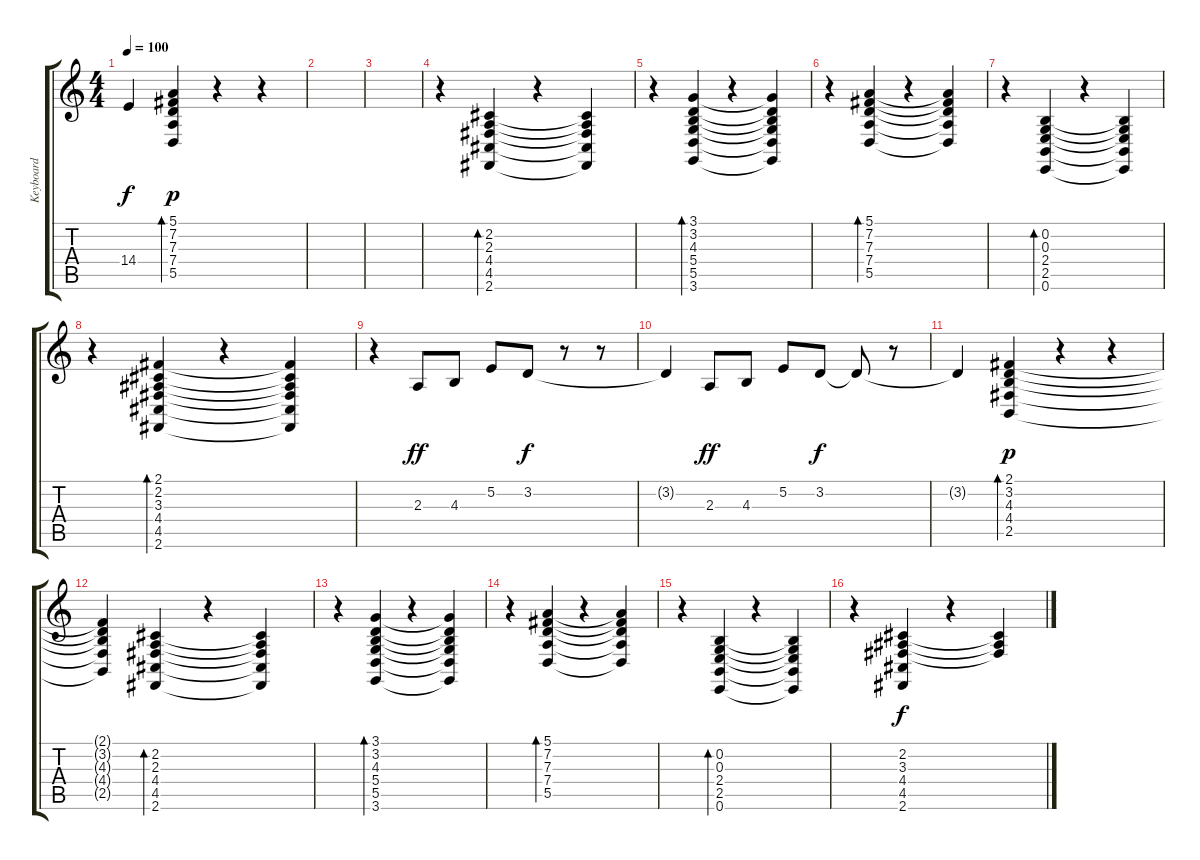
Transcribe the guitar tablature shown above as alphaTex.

\track ("Keyboard " "Keyboard ") {instrument electricgrandpiano}
\staff {score tabs}
\tuning (E4 B3 G3 D3 A2 E2) {hide}
\ts (4 4)
\tempo 100
\clef g2
\ks c
14.4{t}.4{dy f} (5.1 7.2 7.3 7.4 5.5).4{bd 120 dy p} r.4 r.4 |
|
|
r.4 (2.2 2.3 4.4 4.5 2.6).4{bd 120} r.4 (2.2{t} 2.3{t} 4.4{t} 4.5{t} 2.6{t}).4 |
r.4 (3.1 3.2 4.3 5.4 5.5 3.6).4{bd 120} r.4 (3.1{t} 3.2{t} 4.3{t} 5.4{t} 5.5{t} 3.6{t}).4 |
r.4 (5.1 7.2 7.3 7.4 5.5).4{bd 120} r.4 (5.1{t} 7.2{t} 7.3{t} 7.4{t} 5.5{t}).4 |
r.4 (0.2 0.3 2.4 2.5 0.6).4{bd 120} r.4 (0.2{t} 0.3{t} 2.4{t} 2.5{t} 0.6{t}).4 |
r.4 (2.1 2.2 3.3 4.4 4.5 2.6).4{bd 120} r.4 (2.1{t} 2.2{t} 3.3{t} 4.4{t} 4.5{t} 2.6{t}).4 |
r.4 2.3.8{dy ff} 4.3.8 5.2.8 3.2.8{dy f} r.8 r.8 |
3.2{t}.4 2.3.8{dy ff} 4.3.8 5.2.8 3.2.8{dy f} 3.2{t}.8 r.8 |
3.2{t}.4 (2.1 3.2 4.3 4.4 2.5).4{bd 120 dy p} r.4 r.4 |
(2.1{t} 3.2{t} 4.3{t} 4.4{t} 2.5{t}).4 (2.2 2.3 4.4 4.5 2.6).4{bd 120} r.4 (2.2{t} 2.3{t} 4.4{t} 4.5{t} 2.6{t}).4 |
r.4 (3.1 3.2 4.3 5.4 5.5 3.6).4{bd 120} r.4 (3.1{t} 3.2{t} 4.3{t} 5.4{t} 5.5{t} 3.6{t}).4 |
r.4 (5.1 7.2 7.3 7.4 5.5).4{bd 120} r.4 (5.1{t} 7.2{t} 7.3{t} 7.4{t} 5.5{t}).4 |
r.4 (0.2 0.3 2.4 2.5 0.6).4{bd 120} r.4 (0.2{t} 0.3{t} 2.4{t} 2.5{t} 0.6{t}).4 |
r.4 (2.2 3.3 4.4 4.5 2.6).4{dy f} r.4 (2.2{t} 3.3{t} 4.4{t}).4
